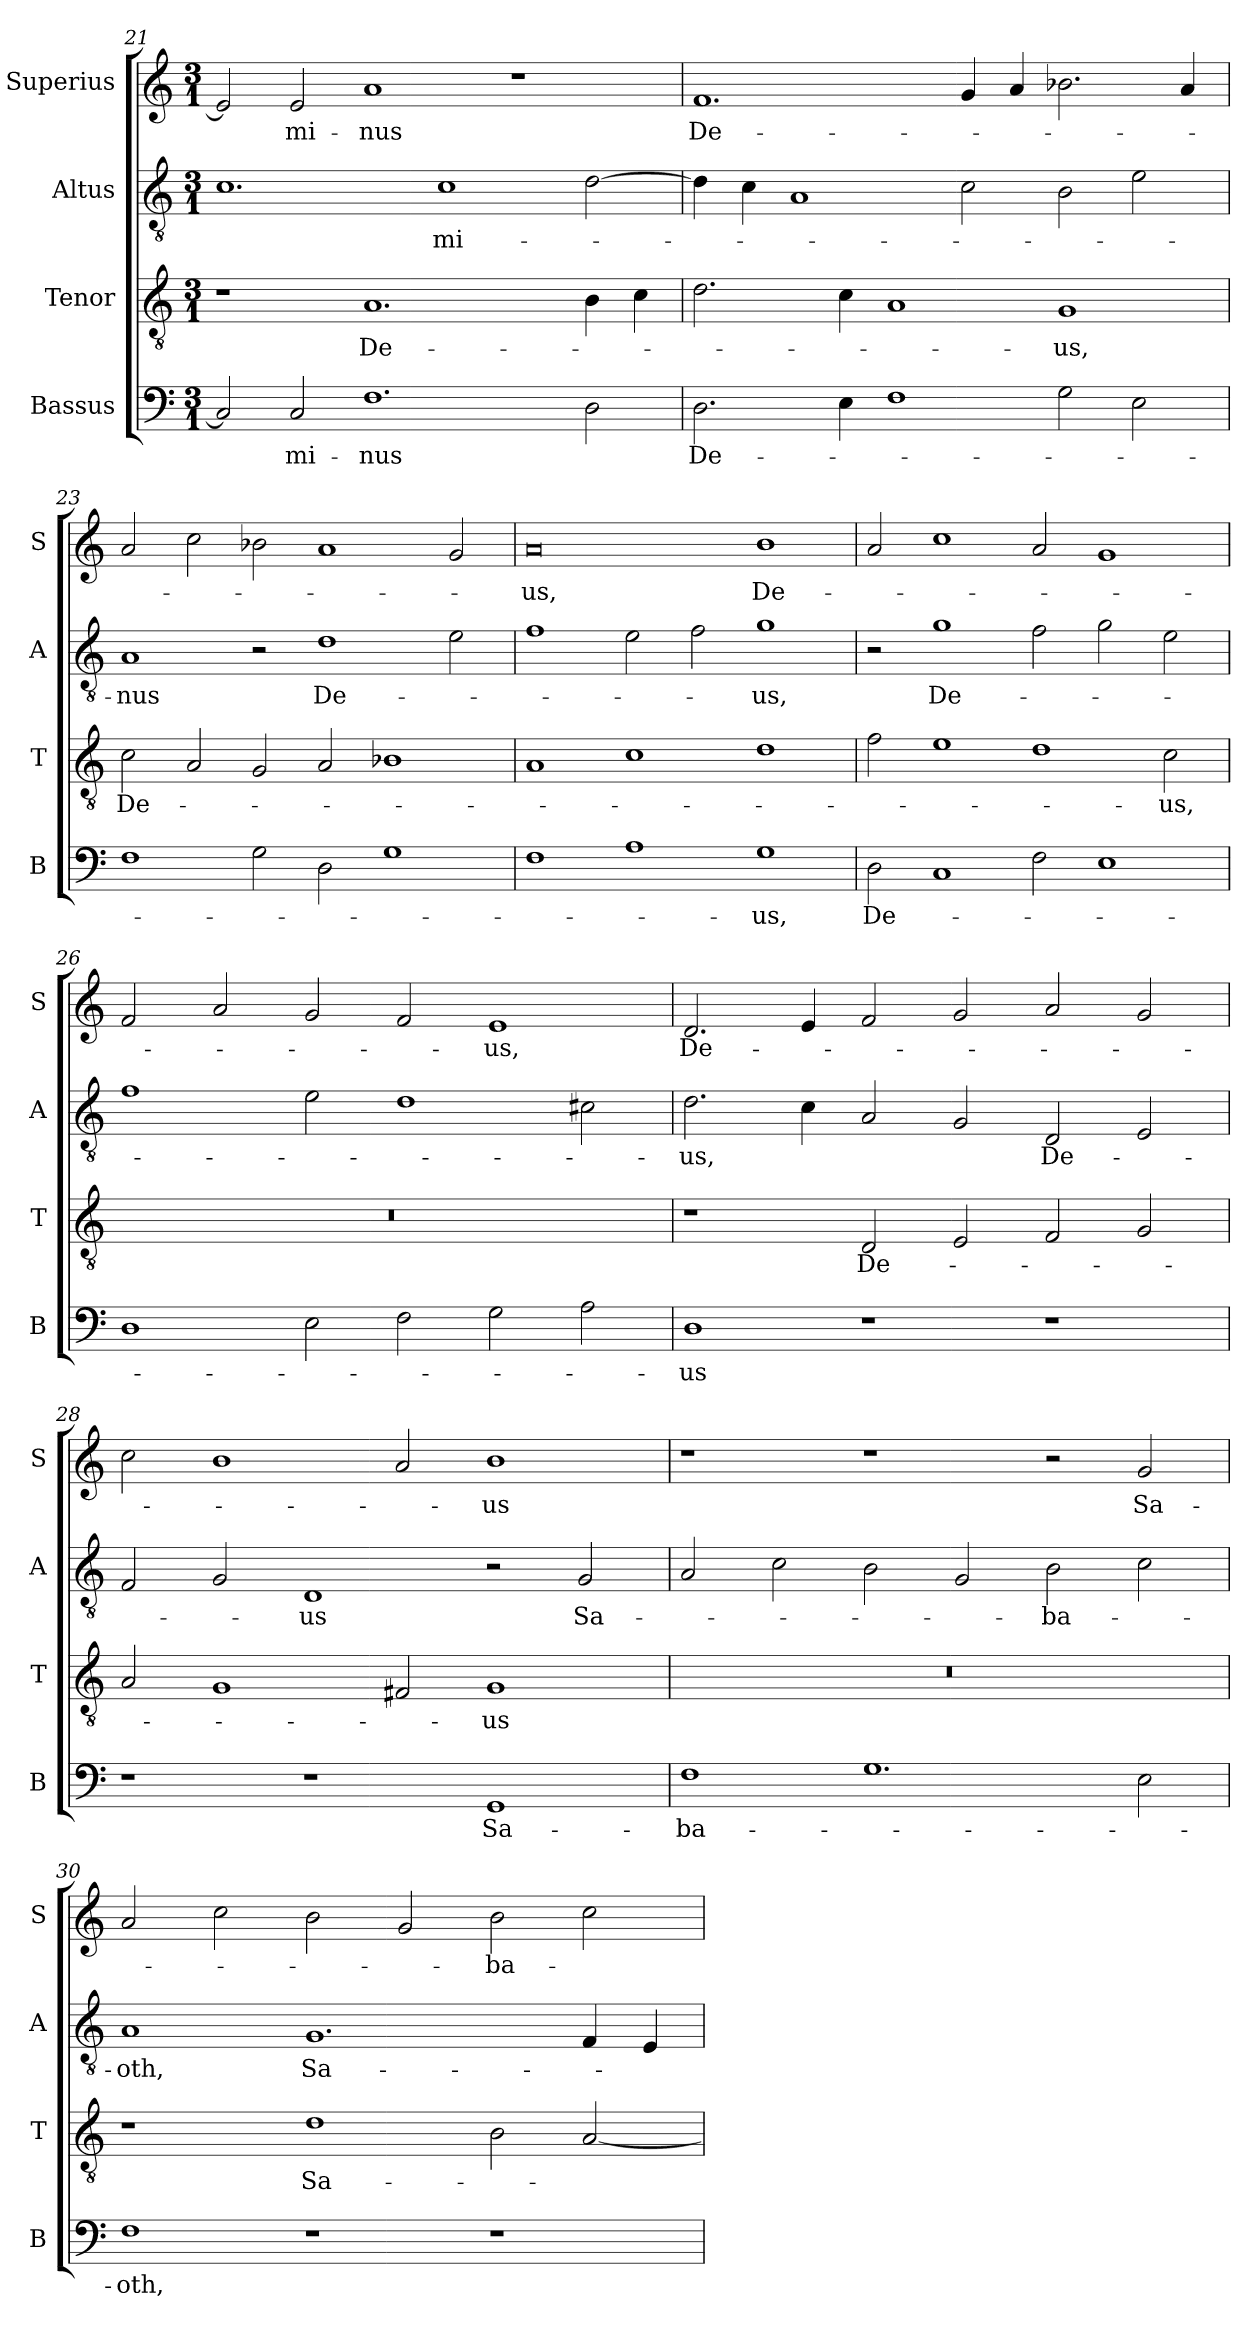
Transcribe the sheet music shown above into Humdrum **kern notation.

**kern	**text	**kern	**text	**kern	**text	**kern	**text
*part4	*part4	*part3	*part3	*part2	*part2	*part1	*part1
*staff4	*staff4	*staff3	*staff3	*staff2	*staff2	*staff1	*staff1
*I"Bassus	*	*I"Tenor	*	*I"Altus	*	*I"Superius	*
*I'B	*	*I'T	*	*I'A	*	*I'S	*
*clefF4	*	*clefGv2	*	*clefGv2	*	*clefG2	*
*k[]	*	*k[]	*	*k[]	*	*k[]	*
*M3/1	*	*M3/1	*	*M3/1	*	*M3/1	*
=21	=21	=21	=21	=21	=21	=21	=21
2C]	.	1r	.	1.c	.	2e]	.
2C	-mi-	.	.	.	.	2e	-mi-
1.F	-nus	1.A	De-	.	.	1a	-nus
.	.	.	.	1c	-mi-	.	.
.	.	.	.	.	.	1r	.
2D	.	4B	.	[2d	.	.	.
.	.	4c	.	.	.	.	.
=22	=22	=22	=22	=22	=22	=22	=22
2.D	De-	2.d	.	4d]	.	1.f	De-
.	.	.	.	4c	.	.	.
.	.	.	.	1A	.	.	.
4E	.	4c	.	.	.	.	.
1F	.	1A	.	.	.	.	.
.	.	.	.	2c	.	4g	.
.	.	.	.	.	.	4a	.
2G	.	1G	-us,	2B	.	2.b-i	.
2E	.	.	.	2e	.	.	.
.	.	.	.	.	.	4a	.
=23	=23	=23	=23	=23	=23	=23	=23
!	!	!	!LO:LY:i	!	!	!	!
1F	.	2c	De-	1A	-nus	2a	.
.	.	2A	.	.	.	2cc	.
2G	.	2G	.	2r	.	2b-i	.
2D	.	2A	.	1d	De-	1a	.
1G	.	1B-X	.	.	.	.	.
.	.	.	.	2e	.	2g	.
=24	=24	=24	=24	=24	=24	=24	=24
1F	.	1A	.	1f	.	0a	-us,
1A	.	1c	.	2e	.	.	.
.	.	.	.	2f	.	.	.
!	!	!	!	!	!	!	!LO:LY:i
1G	-us,	1d	.	1g	-us,	1b	De-
=25	=25	=25	=25	=25	=25	=25	=25
!	!LO:LY:i	!	!	!	!	!	!
2D	De-	2f	.	2r	.	2a	.
!	!	!	!	!	!LO:LY:i	!	!
1C	.	1e	.	1g	De-	1cc	.
2F	.	1d	.	2f	.	2a	.
1E	.	.	.	2g	.	1g	.
!	!	!	!LO:LY:i	!	!	!	!
.	.	2c	-us,	2e	.	.	.
=26	=26	=26	=26	=26	=26	=26	=26
1D	.	0.r	.	1f	.	2f	.
.	.	.	.	.	.	2a	.
2E	.	.	.	2e	.	2g	.
2F	.	.	.	1d	.	2f	.
!	!	!	!	!	!	!	!LO:LY:i
2G	.	.	.	.	.	1e	-us,
2A	.	.	.	2c#X	.	.	.
=27	=27	=27	=27	=27	=27	=27	=27
!	!LO:LY:i	!	!	!	!LO:LY:i	!	!LO:LY:i
1D	-us	1r	.	2.d	-us,	2.d	De-
.	.	.	.	4c	.	4e	.
!	!	!	!LO:LY:i	!	!	!	!
1r	.	2D	De-	2A	.	2f	.
.	.	2E	.	2G	.	2g	.
!	!	!	!	!	!LO:LY:i	!	!
1r	.	2F	.	2D	De-	2a	.
.	.	2G	.	2E	.	2g	.
=28	=28	=28	=28	=28	=28	=28	=28
1r	.	2A	.	2F	.	2cc	.
.	.	1G	.	2G	.	1b	.
!	!	!	!	!	!LO:LY:i	!	!
1r	.	.	.	1D	-us	.	.
.	.	2F#i	.	.	.	2a	.
!	!LO:LY:i	!	!LO:LY:i	!	!	!	!LO:LY:i
1GG	Sa-	1G	-us	2r	.	1b	-us
!	!	!	!	!	!LO:LY:i	!	!
.	.	.	.	2G	Sa-	.	.
=29	=29	=29	=29	=29	=29	=29	=29
!	!LO:LY:i	!	!	!	!	!	!
1F	-ba-	0.r	.	2A	.	1r	.
.	.	.	.	2c	.	.	.
1.G	.	.	.	2B	.	1r	.
.	.	.	.	2G	.	.	.
!	!	!	!	!	!LO:LY:i	!	!
.	.	.	.	2B	-ba-	2r	.
2E	.	.	.	2c	.	2g	Sa-
=30	=30	=30	=30	=30	=30	=30	=30
!	!LO:LY:i	!	!	!	!LO:LY:i	!	!
1F	-oth,	1r	.	1A	-oth,	2a	.
.	.	.	.	.	.	2cc	.
!	!	!	!	!	!LO:LY:i	!	!
1r	.	1d	Sa-	1.G	Sa-	2b	.
.	.	.	.	.	.	2g	.
1r	.	2B	.	.	.	2b	-ba-
.	.	[2A	.	4F	.	2cc	.
.	.	.	.	4E	.	.	.
=	=	=	=	=	=	=	=
*-	*-	*-	*-	*-	*-	*-	*-
